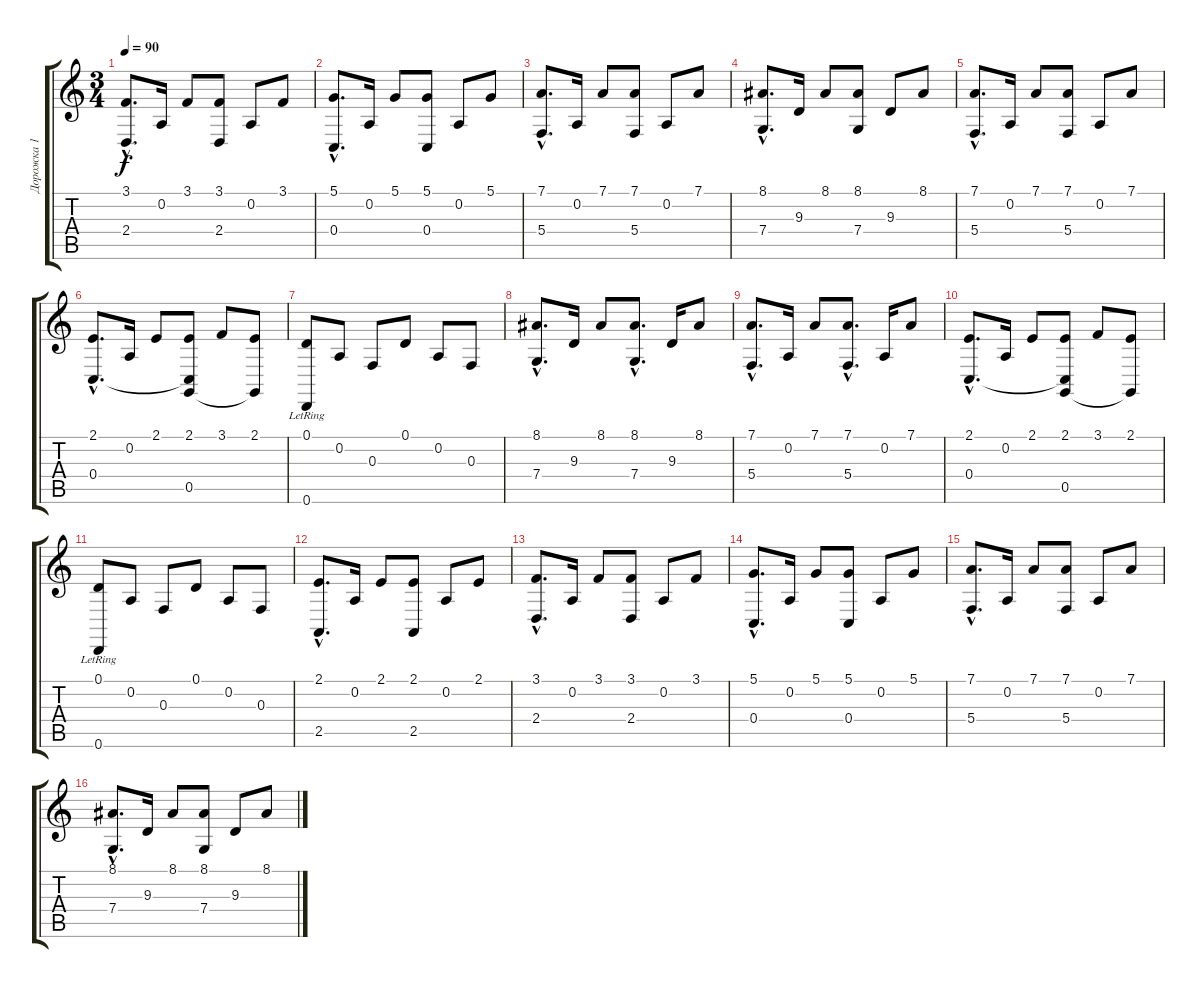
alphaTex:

\track ("Дорожка 1" "Дорожка 1") {instrument brightacousticpiano}
\staff {score tabs}
\tuning (D4 A3 F3 C3 G2 D2) {hide}
\ts (3 4)
\tempo 90
\clef g2
\ks c
(3.1{hac} 2.4{hac}).8{d dy f} 0.2.16 3.1.8 (3.1 2.4).8 0.2.8 3.1.8 |
(5.1{hac} 0.4{hac}).8{d} 0.2.16 5.1.8 (5.1 0.4).8 0.2.8 5.1.8 |
(7.1{hac} 5.4{hac}).8{d} 0.2.16 7.1.8 (7.1 5.4).8 0.2.8 7.1.8 |
(8.1{hac} 7.4{hac}).8{d} 9.3.16 8.1.8 (8.1 7.4).8 9.3.8 8.1.8 |
(7.1{hac} 5.4{hac}).8{d} 0.2.16 7.1.8 (7.1 5.4).8 0.2.8 7.1.8 |
(2.1{hac} 0.4{hac}).8{d} 0.2.16 2.1.8 (2.1 0.4{t} 0.5).8 3.1.8 (2.1 0.5{t}).8 |
(0.1 0.6{lr}).8 0.2.8 0.3.8 0.1.8 0.2.8 0.3.8 |
(8.1{hac} 7.4{hac}).8{d} 9.3.16 8.1.8 (8.1{hac} 7.4{hac}).8{d} 9.3.16 8.1.8 |
(7.1{hac} 5.4{hac}).8{d} 0.2.16 7.1.8 (7.1{hac} 5.4{hac}).8{d} 0.2.16 7.1.8 |
(2.1{hac} 0.4{hac}).8{d} 0.2.16 2.1.8 (2.1 0.4{t} 0.5).8 3.1.8 (2.1 0.5{t}).8 |
(0.1 0.6{lr}).8 0.2.8 0.3.8 0.1.8 0.2.8 0.3.8 |
(2.1{hac} 2.5{hac}).8{d} 0.2.16 2.1.8 (2.1 2.5).8 0.2.8 2.1.8 |
(3.1{hac} 2.4{hac}).8{d} 0.2.16 3.1.8 (3.1 2.4).8 0.2.8 3.1.8 |
(5.1{hac} 0.4{hac}).8{d} 0.2.16 5.1.8 (5.1 0.4).8 0.2.8 5.1.8 |
(7.1{hac} 5.4{hac}).8{d} 0.2.16 7.1.8 (7.1 5.4).8 0.2.8 7.1.8 |
(8.1{hac} 7.4{hac}).8{d} 9.3.16 8.1.8 (8.1 7.4).8 9.3.8 8.1.8
